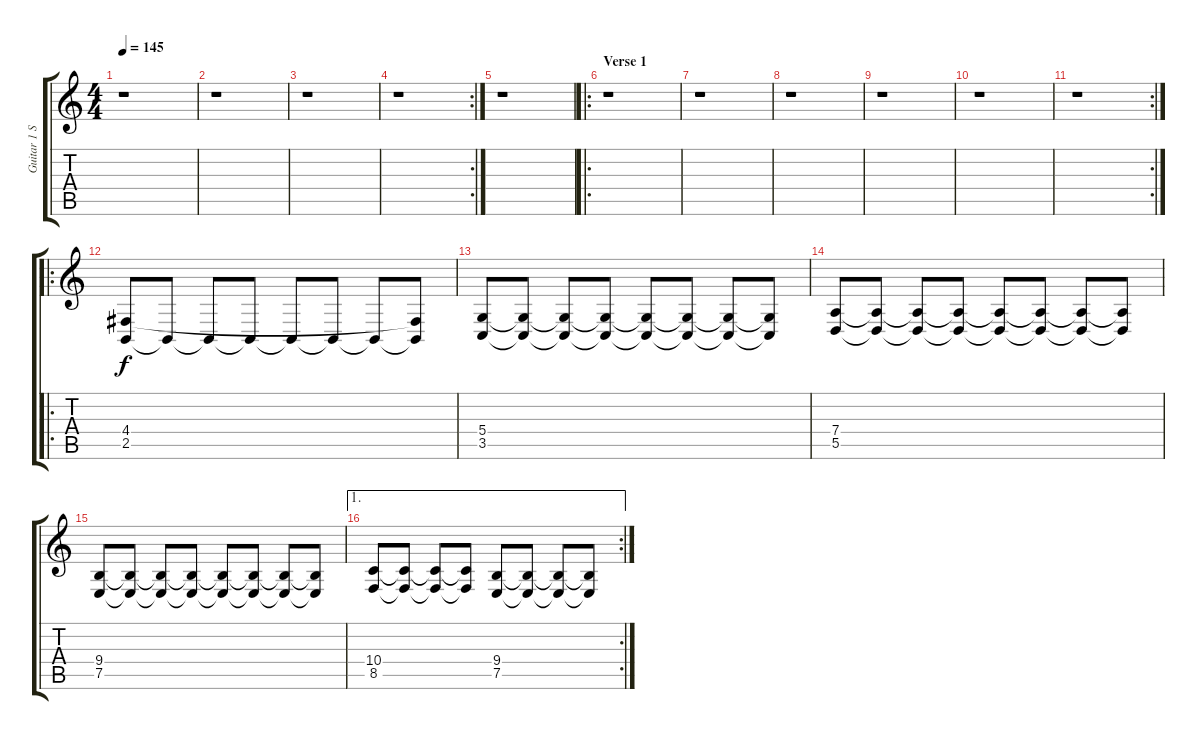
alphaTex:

\track ("Guitar 1 Synth" "Guitar 1 S") {instrument lead1square}
\staff {score tabs}
\tuning (E4 B3 G3 D3 A2 D2) {hide}
\ts (4 4)
\tempo 145
\clef g2
\ks c
r.1{dy f} |
r.1 |
r.1 |
\rc 2
r.1 |
r.1 |
\ro
\section ("" "Verse 1")
r.1 |
r.1 |
r.1 |
r.1 |
r.1 |
\rc 2
r.1 |
\ro
(4.4 2.5).8 2.5{t}.8 2.5{t}.8 2.5{t}.8 2.5{t}.8 2.5{t}.8 2.5{t}.8 (4.4{t} 2.5{t}).8 |
(5.4 3.5).8 (5.4{t} 3.5{t}).8 (5.4{t} 3.5{t}).8 (5.4{t} 3.5{t}).8 (5.4{t} 3.5{t}).8 (5.4{t} 3.5{t}).8 (5.4{t} 3.5{t}).8 (5.4{t} 3.5{t}).8 |
(7.4 5.5).8 (7.4{t} 5.5{t}).8 (7.4{t} 5.5{t}).8 (7.4{t} 5.5{t}).8 (7.4{t} 5.5{t}).8 (7.4{t} 5.5{t}).8 (7.4{t} 5.5{t}).8 (7.4{t} 5.5{t}).8 |
(9.4 7.5).8 (9.4{t} 7.5{t}).8 (9.4{t} 7.5{t}).8 (9.4{t} 7.5{t}).8 (9.4{t} 7.5{t}).8 (9.4{t} 7.5{t}).8 (9.4{t} 7.5{t}).8 (9.4{t} 7.5{t}).8 |
\ae 1
\rc 2
(10.4 8.5).8 (10.4{t} 8.5{t}).8 (10.4{t} 8.5{t}).8 (10.4{t} 8.5{t}).8 (9.4 7.5).8 (9.4{t} 7.5{t}).8 (9.4{t} 7.5{t}).8 (9.4{t} 7.5{t}).8
